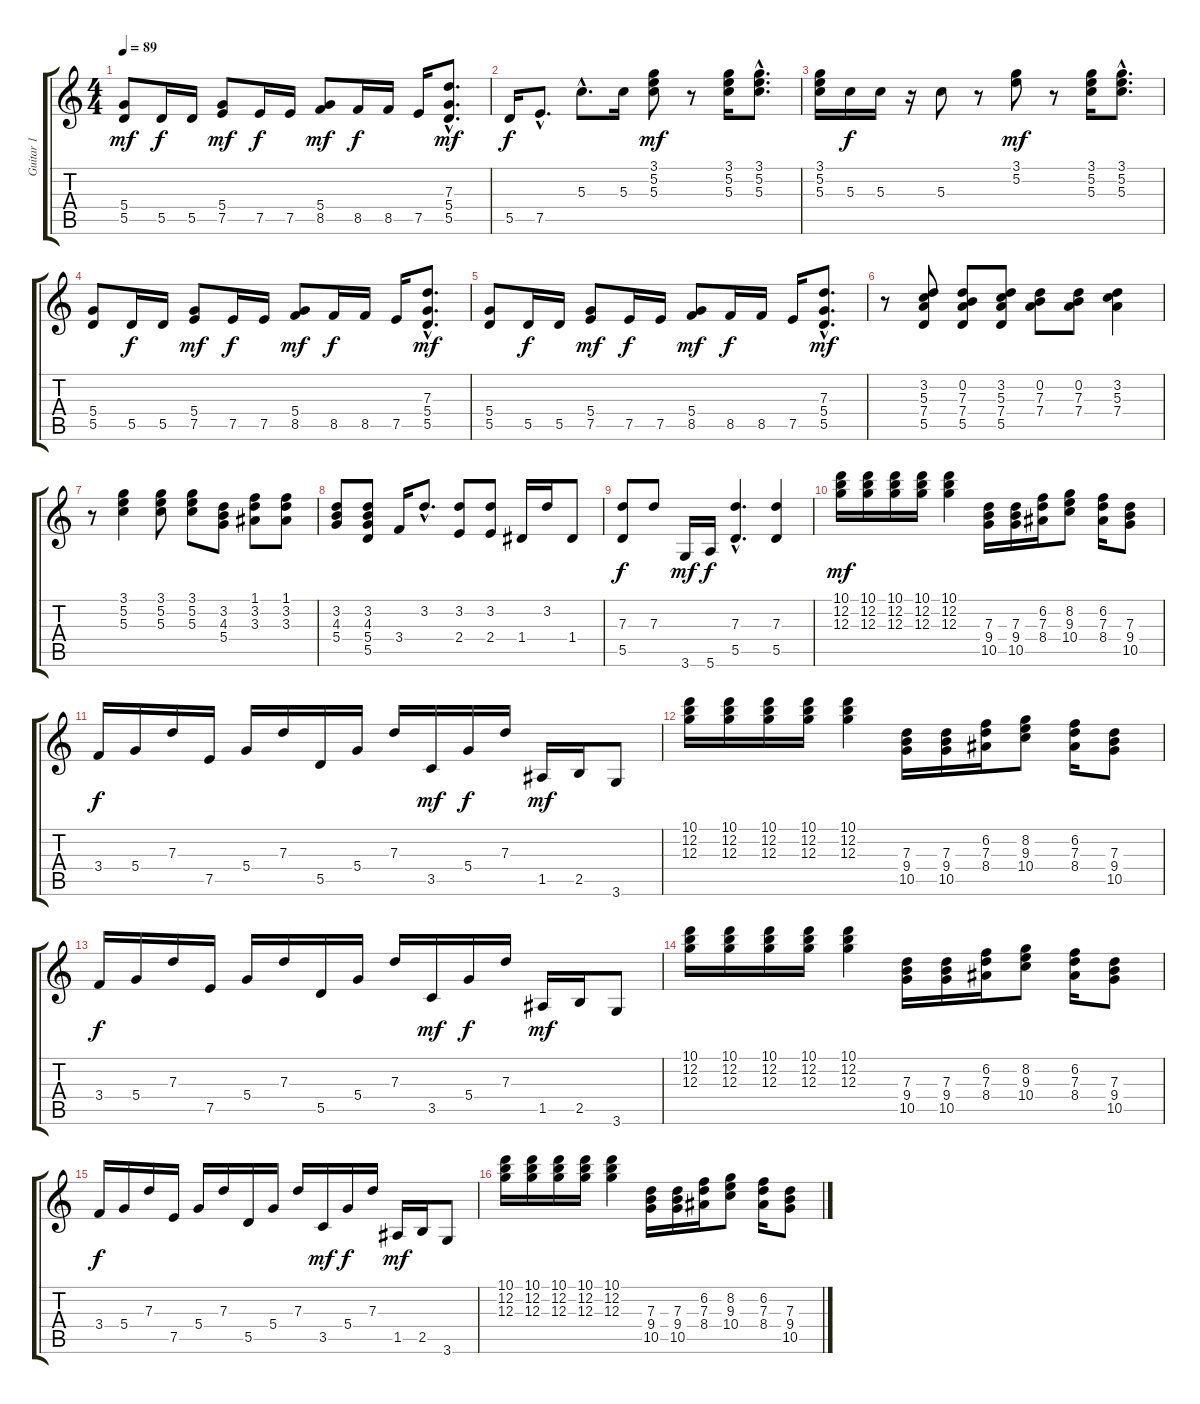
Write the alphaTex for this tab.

\track ("Guitar 1" "Guitar 1") {instrument distortionguitar}
\staff {score tabs}
\tuning (E4 B3 G3 D3 A2 E2) {hide}
\ts (4 4)
\tempo 89
\clef g2
\ks c
(5.4 5.5).8{dy mf} 5.5.16{dy f} 5.5.16 (5.4 7.5).8{dy mf} 7.5.16{dy f} 7.5.16 (5.4 8.5).8{dy mf} 8.5.16{dy f} 8.5.16 7.5.16 (7.3{hac} 5.4{hac} 5.5{hac}).8{d dy mf} |
5.5.16{dy f} 7.5{hac}.8{d} 5.3{hac}.8{d} 5.3.16 (3.1 5.2 5.3).8{dy mf} r.8 (3.1 5.2 5.3).16 (3.1{hac} 5.2{hac} 5.3{hac}).8{d} |
(3.1 5.2 5.3).16 5.3.16{dy f} 5.3.16 r.16 5.3.8 r.8 (3.1 5.2).8{dy mf} r.8 (3.1 5.2 5.3).16 (3.1{hac} 5.2{hac} 5.3{hac}).8{d} |
(5.4 5.5).8 5.5.16{dy f} 5.5.16 (5.4 7.5).8{dy mf} 7.5.16{dy f} 7.5.16 (5.4 8.5).8{dy mf} 8.5.16{dy f} 8.5.16 7.5.16 (7.3{hac} 5.4{hac} 5.5{hac}).8{d dy mf} |
(5.4 5.5).8 5.5.16{dy f} 5.5.16 (5.4 7.5).8{dy mf} 7.5.16{dy f} 7.5.16 (5.4 8.5).8{dy mf} 8.5.16{dy f} 8.5.16 7.5.16 (7.3{hac} 5.4{hac} 5.5{hac}).8{d dy mf} |
r.8 (3.2 5.3 7.4 5.5).8 (0.2 7.3 7.4 5.5).8 (3.2 5.3 7.4 5.5).8 (0.2 7.3 7.4).8 (0.2 7.3 7.4).8 (3.2 5.3 7.4).4 |
r.8 (3.1 5.2 5.3).4 (3.1 5.2 5.3).8 (3.1 5.2 5.3).8 (3.2 4.3 5.4).8 (1.1 3.2 3.3).8 (1.1 3.2 3.3).8 |
(3.2 4.3 5.4).8 (3.2 4.3 5.4 5.5).8 3.4.16 3.2{hac}.8{d} (3.2 2.4).8 (3.2 2.4).8 1.4.16 3.2.16 1.4.8 |
(7.3 5.5).8{dy f} 7.3.8 3.6.16{dy mf} 5.6.16{dy f} (7.3{hac} 5.5{hac}).4{d} (7.3 5.5).4 |
(10.1 12.2 12.3).16{dy mf} (10.1 12.2 12.3).16 (10.1 12.2 12.3).16 (10.1 12.2 12.3).16 (10.1 12.2 12.3).4 (7.3 9.4 10.5).16 (7.3 9.4 10.5).16 (6.2 7.3 8.4).16 (8.2 9.3 10.4).8 (6.2 7.3 8.4).16 (7.3 9.4 10.5).8 |
3.4.16{dy f} 5.4.16 7.3.16 7.5.16 5.4.16 7.3.16 5.5.16 5.4.16 7.3.16 3.5.16{dy mf} 5.4.16{dy f} 7.3.16 1.5.16{dy mf} 2.5.16 3.6.8 |
(10.1 12.2 12.3).16 (10.1 12.2 12.3).16 (10.1 12.2 12.3).16 (10.1 12.2 12.3).16 (10.1 12.2 12.3).4 (7.3 9.4 10.5).16 (7.3 9.4 10.5).16 (6.2 7.3 8.4).16 (8.2 9.3 10.4).8 (6.2 7.3 8.4).16 (7.3 9.4 10.5).8 |
3.4.16{dy f} 5.4.16 7.3.16 7.5.16 5.4.16 7.3.16 5.5.16 5.4.16 7.3.16 3.5.16{dy mf} 5.4.16{dy f} 7.3.16 1.5.16{dy mf} 2.5.16 3.6.8 |
(10.1 12.2 12.3).16 (10.1 12.2 12.3).16 (10.1 12.2 12.3).16 (10.1 12.2 12.3).16 (10.1 12.2 12.3).4 (7.3 9.4 10.5).16 (7.3 9.4 10.5).16 (6.2 7.3 8.4).16 (8.2 9.3 10.4).8 (6.2 7.3 8.4).16 (7.3 9.4 10.5).8 |
3.4.16{dy f} 5.4.16 7.3.16 7.5.16 5.4.16 7.3.16 5.5.16 5.4.16 7.3.16 3.5.16{dy mf} 5.4.16{dy f} 7.3.16 1.5.16{dy mf} 2.5.16 3.6.8 |
(10.1 12.2 12.3).16 (10.1 12.2 12.3).16 (10.1 12.2 12.3).16 (10.1 12.2 12.3).16 (10.1 12.2 12.3).4 (7.3 9.4 10.5).16 (7.3 9.4 10.5).16 (6.2 7.3 8.4).16 (8.2 9.3 10.4).8 (6.2 7.3 8.4).16 (7.3 9.4 10.5).8
